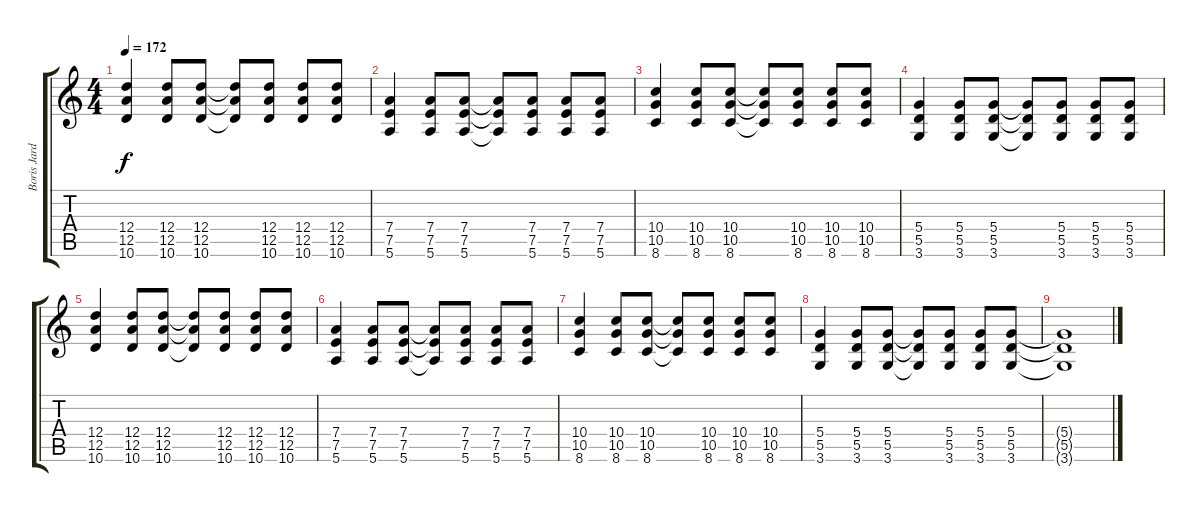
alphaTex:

\track ("Boris Jardel" "Boris Jard") {instrument distortionguitar}
\staff {score tabs}
\tuning (E4 B3 G3 D3 A2 E2) {hide}
\ts (4 4)
\tempo 172
\clef g2
\ks c
(12.4 12.5 10.6).4{dy f} (12.4 12.5 10.6).8 (12.4 12.5 10.6).8 (12.4{t} 12.5{t} 10.6{t}).8 (12.4 12.5 10.6).8 (12.4 12.5 10.6).8 (12.4 12.5 10.6).8 |
(7.4 7.5 5.6).4 (7.4 7.5 5.6).8 (7.4 7.5 5.6).8 (7.4{t} 7.5{t} 5.6{t}).8 (7.4 7.5 5.6).8 (7.4 7.5 5.6).8 (7.4 7.5 5.6).8 |
(10.4 10.5 8.6).4 (10.4 10.5 8.6).8 (10.4 10.5 8.6).8 (10.4{t} 10.5{t} 8.6{t}).8 (10.4 10.5 8.6).8 (10.4 10.5 8.6).8 (10.4 10.5 8.6).8 |
(5.4 5.5 3.6).4 (5.4 5.5 3.6).8 (5.4 5.5 3.6).8 (5.4{t} 5.5{t} 3.6{t}).8 (5.4 5.5 3.6).8 (5.4 5.5 3.6).8 (5.4 5.5 3.6).8 |
(12.4 12.5 10.6).4 (12.4 12.5 10.6).8 (12.4 12.5 10.6).8 (12.4{t} 12.5{t} 10.6{t}).8 (12.4 12.5 10.6).8 (12.4 12.5 10.6).8 (12.4 12.5 10.6).8 |
(7.4 7.5 5.6).4 (7.4 7.5 5.6).8 (7.4 7.5 5.6).8 (7.4{t} 7.5{t} 5.6{t}).8 (7.4 7.5 5.6).8 (7.4 7.5 5.6).8 (7.4 7.5 5.6).8 |
(10.4 10.5 8.6).4 (10.4 10.5 8.6).8 (10.4 10.5 8.6).8 (10.4{t} 10.5{t} 8.6{t}).8 (10.4 10.5 8.6).8 (10.4 10.5 8.6).8 (10.4 10.5 8.6).8 |
(5.4 5.5 3.6).4 (5.4 5.5 3.6).8 (5.4 5.5 3.6).8 (5.4{t} 5.5{t} 3.6{t}).8 (5.4 5.5 3.6).8 (5.4 5.5 3.6).8 (5.4 5.5 3.6).8 |
(5.4{t} 5.5{t} 3.6{t}).1
